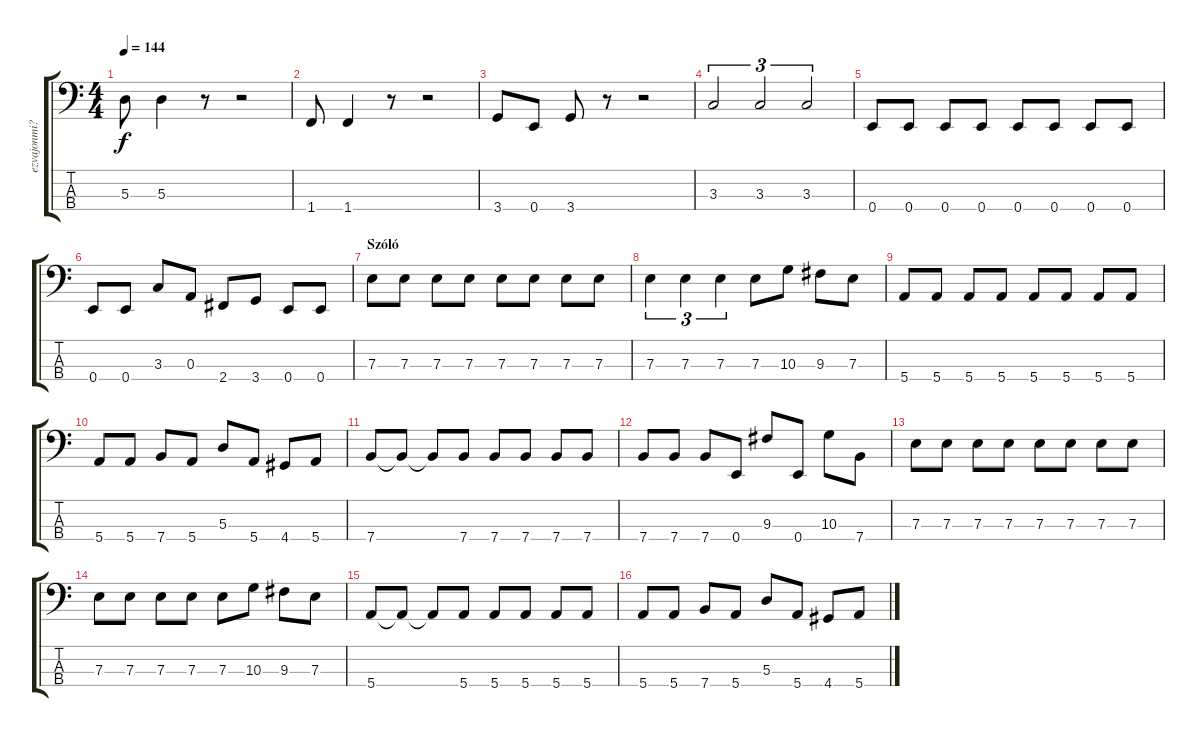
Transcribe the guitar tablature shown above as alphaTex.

\track ("ezvajonmi?" "ezvajonmi?") {instrument electricbassfinger}
\staff {score tabs}
\tuning (G2 D2 A1 E1) {hide}
\ts (4 4)
\tempo 144
\clef f4
\ks c
5.3.8{dy f} 5.3.4 r.8 r.2 |
1.4.8 1.4.4 r.8 r.2 |
3.4.8 0.4.8 3.4.8 r.8 r.2 |
3.3.2{tu (3 2)} 3.3.2{tu (3 2)} 3.3.2{tu (3 2)} |
0.4.8 0.4.8 0.4.8 0.4.8 0.4.8 0.4.8 0.4.8 0.4.8 |
0.4.8 0.4.8 3.3.8 0.3.8 2.4.8 3.4.8 0.4.8 0.4.8 |
\section ("" "Szóló")
7.3.8 7.3.8 7.3.8 7.3.8 7.3.8 7.3.8 7.3.8 7.3.8 |
7.3.4{tu (3 2)} 7.3.4{tu (3 2)} 7.3.4{tu (3 2)} 7.3.8 10.3.8 9.3.8 7.3.8 |
5.4.8 5.4.8 5.4.8 5.4.8 5.4.8 5.4.8 5.4.8 5.4.8 |
5.4.8 5.4.8 7.4.8 5.4.8 5.3.8 5.4.8 4.4.8 5.4.8 |
7.4.8 7.4{t}.8 7.4{t}.8 7.4.8 7.4.8 7.4.8 7.4.8 7.4.8 |
7.4.8 7.4.8 7.4.8 0.4.8 9.3.8 0.4.8 10.3.8 7.4.8 |
7.3.8 7.3.8 7.3.8 7.3.8 7.3.8 7.3.8 7.3.8 7.3.8 |
7.3.8 7.3.8 7.3.8 7.3.8 7.3.8 10.3.8 9.3.8 7.3.8 |
5.4.8 5.4{t}.8 5.4{t}.8 5.4.8 5.4.8 5.4.8 5.4.8 5.4.8 |
5.4.8 5.4.8 7.4.8 5.4.8 5.3.8 5.4.8 4.4.8 5.4.8
